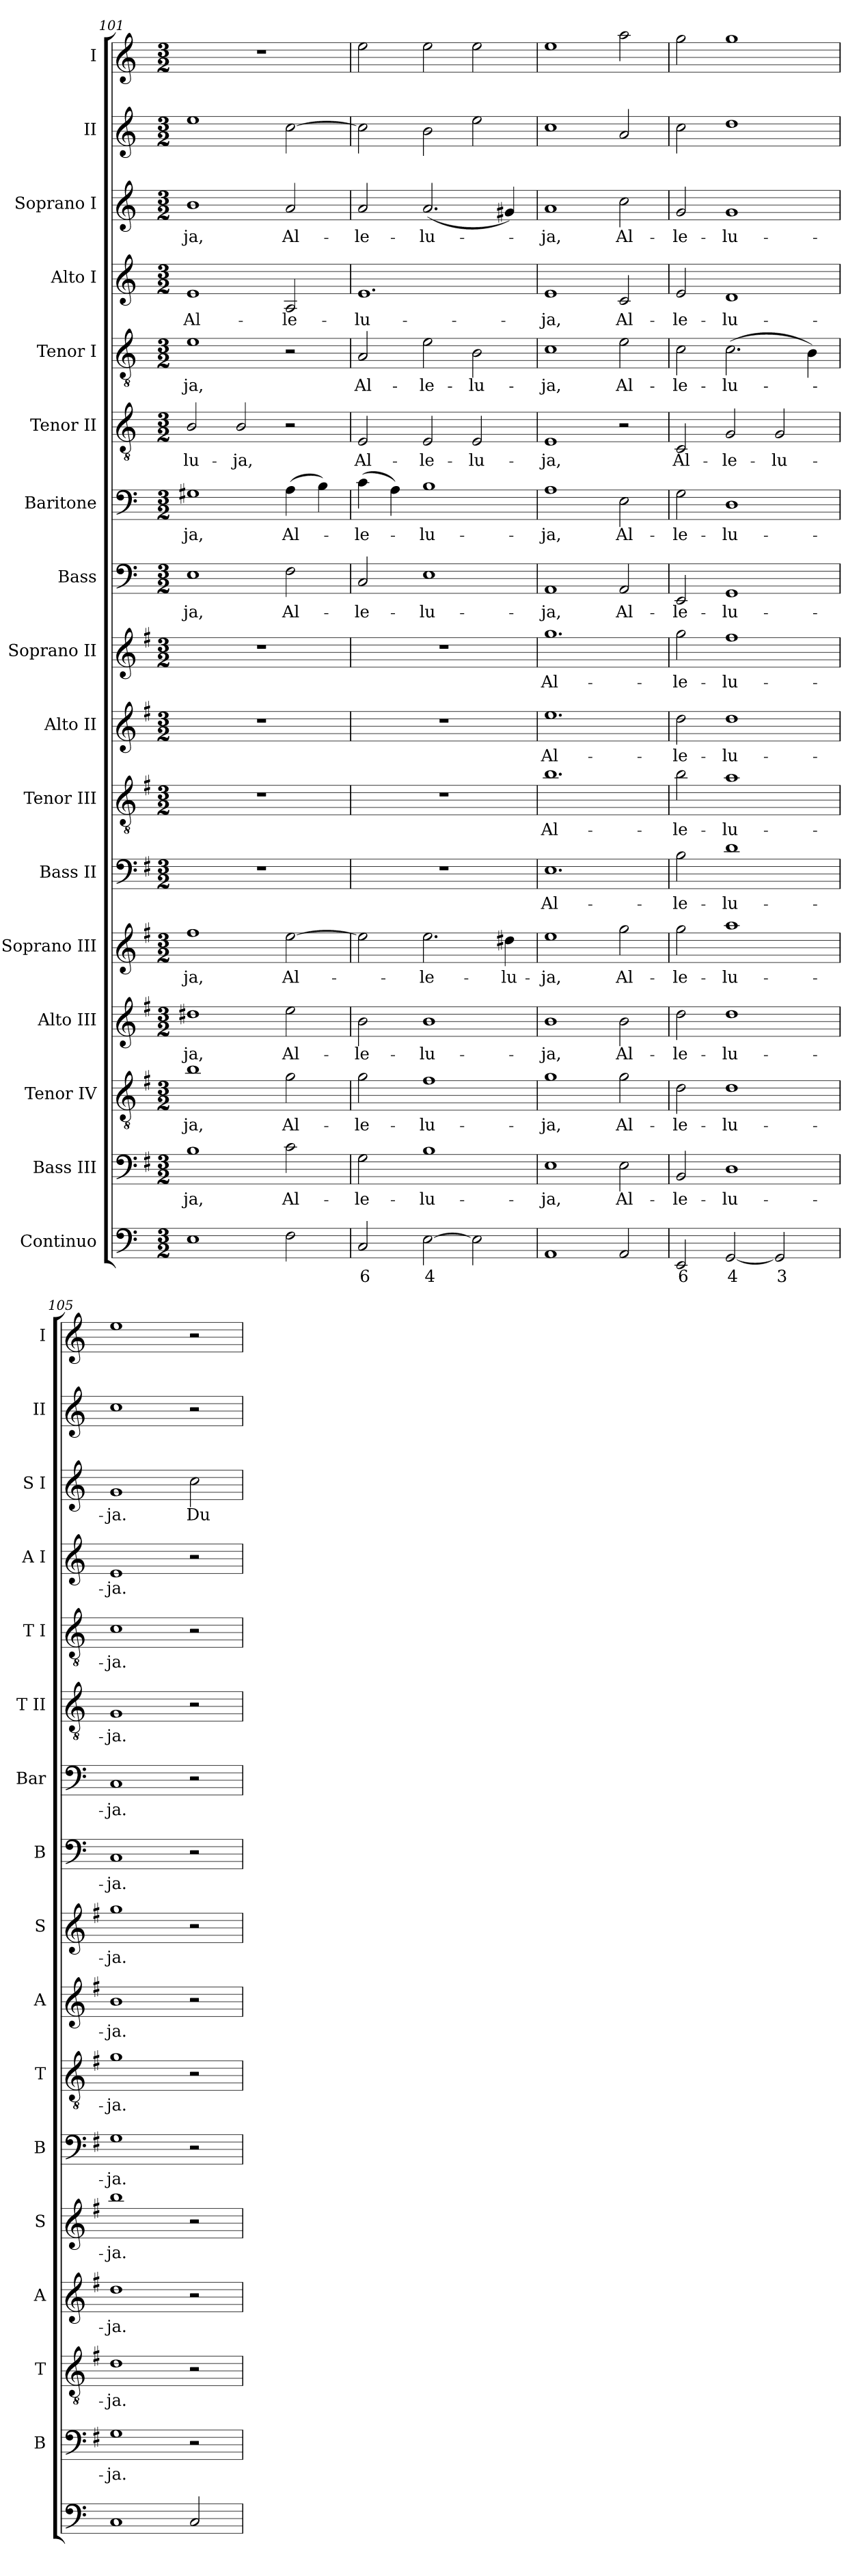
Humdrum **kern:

**kern	**text	**kern	**text	**kern	**text	**kern	**text	**kern	**text	**kern	**text	**kern	**text	**kern	**text	**kern	**text	**kern	**text	**kern	**text	**kern	**text	**kern	**text	**kern	**text	**kern	**text	**kern	**kern
*part17	*part17	*part16	*part16	*part15	*part15	*part14	*part14	*part13	*part13	*part12	*part12	*part11	*part11	*part10	*part10	*part9	*part9	*part8	*part8	*part7	*part7	*part6	*part6	*part5	*part5	*part4	*part4	*part3	*part3	*part2	*part1
*staff17	*staff17	*staff16	*staff16	*staff15	*staff15	*staff14	*staff14	*staff13	*staff13	*staff12	*staff12	*staff11	*staff11	*staff10	*staff10	*staff9	*staff9	*staff8	*staff8	*staff7	*staff7	*staff6	*staff6	*staff5	*staff5	*staff4	*staff4	*staff3	*staff3	*staff2	*staff1
*I"Continuo	*	*I"Bass III	*	*I"Tenor IV	*	*I"Alto III	*	*I"Soprano III	*	*I"Bass II	*	*I"Tenor III	*	*I"Alto II	*	*I"Soprano II	*	*I"Bass	*	*I"Baritone	*	*I"Tenor II	*	*I"Tenor I	*	*I"Alto I	*	*I"Soprano I	*	*I"II	*I"I
*	*	*I'B	*	*I'T	*	*I'A	*	*I'S	*	*I'B	*	*I'T	*	*I'A	*	*I'S	*	*I'B	*	*I'Bar	*	*I'T II	*	*I'T I	*	*I'A I	*	*I'S I	*	*I'II	*I'I
*clefF4	*	*clefF4	*	*clefGv2	*	*clefG2	*	*clefG2	*	*clefF4	*	*clefGv2	*	*clefG2	*	*clefG2	*	*clefF4	*	*clefF4	*	*clefGv2	*	*clefGv2	*	*clefG2	*	*clefG2	*	*clefG2	*clefG2
*	*	*ITrd4c7	*	*ITrd4c7	*	*ITrd4c7	*	*ITrd4c7	*	*ITrd4c7	*	*ITrd4c7	*	*ITrd4c7	*	*ITrd4c7	*	*	*	*	*	*	*	*	*	*	*	*	*	*	*
*k[]	*	*k[]	*	*k[]	*	*k[]	*	*k[]	*	*k[]	*	*k[]	*	*k[]	*	*k[]	*	*k[]	*	*k[]	*	*k[]	*	*k[]	*	*k[]	*	*k[]	*	*k[]	*k[]
*C:	*	*C:	*	*C:	*	*C:	*	*C:	*	*C:	*	*C:	*	*C:	*	*C:	*	*C:	*	*C:	*	*C:	*	*C:	*	*C:	*	*C:	*	*C:	*C:
*M3/2	*	*M3/2	*	*M3/2	*	*M3/2	*	*M3/2	*	*M3/2	*	*M3/2	*	*M3/2	*	*M3/2	*	*M3/2	*	*M3/2	*	*M3/2	*	*M3/2	*	*M3/2	*	*M3/2	*	*M3/2	*M3/2
=101	=101	=101	=101	=101	=101	=101	=101	=101	=101	=101	=101	=101	=101	=101	=101	=101	=101	=101	=101	=101	=101	=101	=101	=101	=101	=101	=101	=101	=101	=101	=101
!	!	!	!LO:LY:b	!	!LO:LY:b	!	!LO:LY:b	!	!LO:LY:b	!LO:N:vis=1	!	!LO:N:vis=1	!	!LO:N:vis=1	!	!LO:N:vis=1	!	!	!LO:LY:b	!	!LO:LY:b	!	!LO:LY:b	!	!LO:LY:b	!	!LO:LY:b	!	!LO:LY:b	!	!LO:N:vis=1
1E	.	1E	-ja,	1e	-ja,	1g#X	-ja,	1b	-ja,	1.r	.	1.r	.	1.r	.	1.r	.	1E	-ja,	1G#X	-ja,	2B/	-lu-	1e	-ja,	1e	Al-	1b	-ja,	1ee	1.r
!	!	!	!	!	!	!	!	!	!	!	!	!	!	!	!	!	!	!	!	!	!	!	!LO:LY:b	!	!	!	!	!	!	!	!
.	.	.	.	.	.	.	.	.	.	.	.	.	.	.	.	.	.	.	.	.	.	2B/	-ja,	.	.	.	.	.	.	.	.
!	!	!	!LO:LY:b	!	!LO:LY:b	!	!LO:LY:b	!	!LO:LY:b	!	!	!	!	!	!	!	!	!	!LO:LY:b	!	!LO:LY:b	!	!	!	!	!	!LO:LY:b	!	!LO:LY:b	!	!
2F	.	2F	Al-	2c	Al-	2a	Al-	[2a	Al-	.	.	.	.	.	.	.	.	2F	Al-	(>4A	Al-	2r	.	2r	.	2A	-le-	2a	Al-	[2cc	.
.	.	.	.	.	.	.	.	.	.	.	.	.	.	.	.	.	.	.	.	4B)	.	.	.	.	.	.	.	.	.	.	.
=102	=102	=102	=102	=102	=102	=102	=102	=102	=102	=102	=102	=102	=102	=102	=102	=102	=102	=102	=102	=102	=102	=102	=102	=102	=102	=102	=102	=102	=102	=102	=102
!	!LO:LY:b	!	!LO:LY:b	!	!LO:LY:b	!	!LO:LY:b	!	!	!LO:N:vis=1	!	!LO:N:vis=1	!	!LO:N:vis=1	!	!LO:N:vis=1	!	!	!LO:LY:b	!	!LO:LY:b	!	!LO:LY:b	!	!LO:LY:b	!	!LO:LY:b	!	!LO:LY:b	!	!
2C	6	2C	-le-	2c	-le-	2e	-le-	2a]	.	1.r	.	1.r	.	1.r	.	1.r	.	2C	-le-	(>4c	le-	2E	Al-	2A	Al-	1.e	-lu-	2a	-le-	2cc]	2ee
.	.	.	.	.	.	.	.	.	.	.	.	.	.	.	.	.	.	.	.	4A)	.	.	.	.	.	.	.	.	.	.	.
!	!LO:LY:b	!	!LO:LY:b	!	!LO:LY:b	!	!LO:LY:b	!	!LO:LY:b	!	!	!	!	!	!	!	!	!	!LO:LY:b	!	!LO:LY:b	!	!LO:LY:b	!	!LO:LY:b	!	!	!	!LO:LY:b	!	!
[2E	4	1E	-lu-	1B	-lu-	1e	-lu-	2.a	le-	.	.	.	.	.	.	.	.	1E	-lu-	1B	lu-	2E	-le-	2e	-le-	.	.	(<2.a	-lu-	2b	2ee
!	!	!	!	!	!	!	!	!	!	!	!	!	!	!	!	!	!	!	!	!	!	!	!LO:LY:b	!	!LO:LY:b	!	!	!	!	!	!
2E]	.	.	.	.	.	.	.	.	.	.	.	.	.	.	.	.	.	.	.	.	.	2E	-lu-	2B	-lu-	.	.	.	.	2ee	2ee
!	!	!	!	!	!	!	!	!	!LO:LY:b	!	!	!	!	!	!	!	!	!	!	!	!	!	!	!	!	!	!	!	!	!	!
.	.	.	.	.	.	.	.	4g#X	-lu-	.	.	.	.	.	.	.	.	.	.	.	.	.	.	.	.	.	.	4g#X)	.	.	.
=103	=103	=103	=103	=103	=103	=103	=103	=103	=103	=103	=103	=103	=103	=103	=103	=103	=103	=103	=103	=103	=103	=103	=103	=103	=103	=103	=103	=103	=103	=103	=103
!	!	!	!LO:LY:b	!	!LO:LY:b	!	!LO:LY:b	!	!LO:LY:b	!	!LO:LY:b	!	!LO:LY:b	!	!LO:LY:b	!	!LO:LY:b	!	!LO:LY:b	!	!LO:LY:b	!	!LO:LY:b	!	!LO:LY:b	!	!LO:LY:b	!	!LO:LY:b	!	!
1AA	.	1AA	-ja,	1c	-ja,	1e	-ja,	1a	-ja,	1.AA	Al-	1.e	Al-	1.a	Al-	1.cc	Al-	1AA	-ja,	1A	-ja,	1E	-ja,	1c	-ja,	1e	-ja,	1a	ja,	1cc	1ee
!	!	!	!LO:LY:b	!	!LO:LY:b	!	!LO:LY:b	!	!LO:LY:b	!	!	!	!	!	!	!	!	!	!LO:LY:b	!	!LO:LY:b	!	!	!	!LO:LY:b	!	!LO:LY:b	!	!LO:LY:b	!	!
2AA	.	2AA	Al-	2c	Al-	2e	Al-	2cc	Al-	.	.	.	.	.	.	.	.	2AA	Al-	2E	Al-	2r	.	2e	Al-	2c	Al-	2cc	Al-	2a	2aa
=104	=104	=104	=104	=104	=104	=104	=104	=104	=104	=104	=104	=104	=104	=104	=104	=104	=104	=104	=104	=104	=104	=104	=104	=104	=104	=104	=104	=104	=104	=104	=104
!	!LO:LY:b	!	!LO:LY:b	!	!LO:LY:b	!	!LO:LY:b	!	!LO:LY:b	!	!LO:LY:b	!	!LO:LY:b	!	!LO:LY:b	!	!LO:LY:b	!	!LO:LY:b	!	!LO:LY:b	!	!LO:LY:b	!	!LO:LY:b	!	!LO:LY:b	!	!LO:LY:b	!	!
2EE	6	2EE	-le-	2G	-le-	2g	-le-	2cc	-le-	2E	-le-	2e	-le-	2g	-le-	2cc	-le-	2EE	-le-	2G	-le-	2C	Al-	2c	-le-	2e	-le-	2g	-le-	2cc	2gg
!	!LO:LY:b	!	!LO:LY:b	!	!LO:LY:b	!	!LO:LY:b	!	!LO:LY:b	!	!LO:LY:b	!	!LO:LY:b	!	!LO:LY:b	!	!LO:LY:b	!	!LO:LY:b	!	!LO:LY:b	!	!LO:LY:b	!	!LO:LY:b	!	!LO:LY:b	!	!LO:LY:b	!	!
[2GG	4	1GG	-lu-	1G	-lu-	1g	-lu-	1dd	-lu-	1G	-lu-	1d	-lu-	1g	-lu-	1b	-lu-	1GG	-lu-	1D	-lu-	2G	-le-	(>2.c	-lu-	1d	-lu-	1g	-lu-	1dd	1gg
!	!LO:LY:b	!	!	!	!	!	!	!	!	!	!	!	!	!	!	!	!	!	!	!	!	!	!LO:LY:b	!	!	!	!	!	!	!	!
2GG]	3	.	.	.	.	.	.	.	.	.	.	.	.	.	.	.	.	.	.	.	.	2G	-lu-	.	.	.	.	.	.	.	.
.	.	.	.	.	.	.	.	.	.	.	.	.	.	.	.	.	.	.	.	.	.	.	.	4B)	.	.	.	.	.	.	.
=105	=105	=105	=105	=105	=105	=105	=105	=105	=105	=105	=105	=105	=105	=105	=105	=105	=105	=105	=105	=105	=105	=105	=105	=105	=105	=105	=105	=105	=105	=105	=105
!	!	!	!LO:LY:b	!	!LO:LY:b	!	!LO:LY:b	!	!LO:LY:b	!	!LO:LY:b	!	!LO:LY:b	!	!LO:LY:b	!	!LO:LY:b	!	!LO:LY:b	!	!LO:LY:b	!	!LO:LY:b	!	!LO:LY:b	!	!LO:LY:b	!	!LO:LY:b	!	!
1C	.	1C	-ja.	1G	-ja.	1g	-ja.	1ee	-ja.	1C	-ja.	1c	-ja.	1e	-ja.	1cc	-ja.	1C	-ja.	1C	-ja.	1G	-ja.	1c	ja.	1e	-ja.	1g	-ja.	1cc	1ee
!	!	!	!	!	!	!	!	!	!	!	!	!	!	!	!	!	!	!	!	!	!	!	!	!	!	!	!	!	!LO:LY:b	!	!
2C	.	2r	.	2r	.	2r	.	2r	.	2r	.	2r	.	2r	.	2r	.	2r	.	2r	.	2r	.	2r	.	2r	.	2cc	Du	2r	2r
=	=	=	=	=	=	=	=	=	=	=	=	=	=	=	=	=	=	=	=	=	=	=	=	=	=	=	=	=	=	=	=
*-	*-	*-	*-	*-	*-	*-	*-	*-	*-	*-	*-	*-	*-	*-	*-	*-	*-	*-	*-	*-	*-	*-	*-	*-	*-	*-	*-	*-	*-	*-	*-
